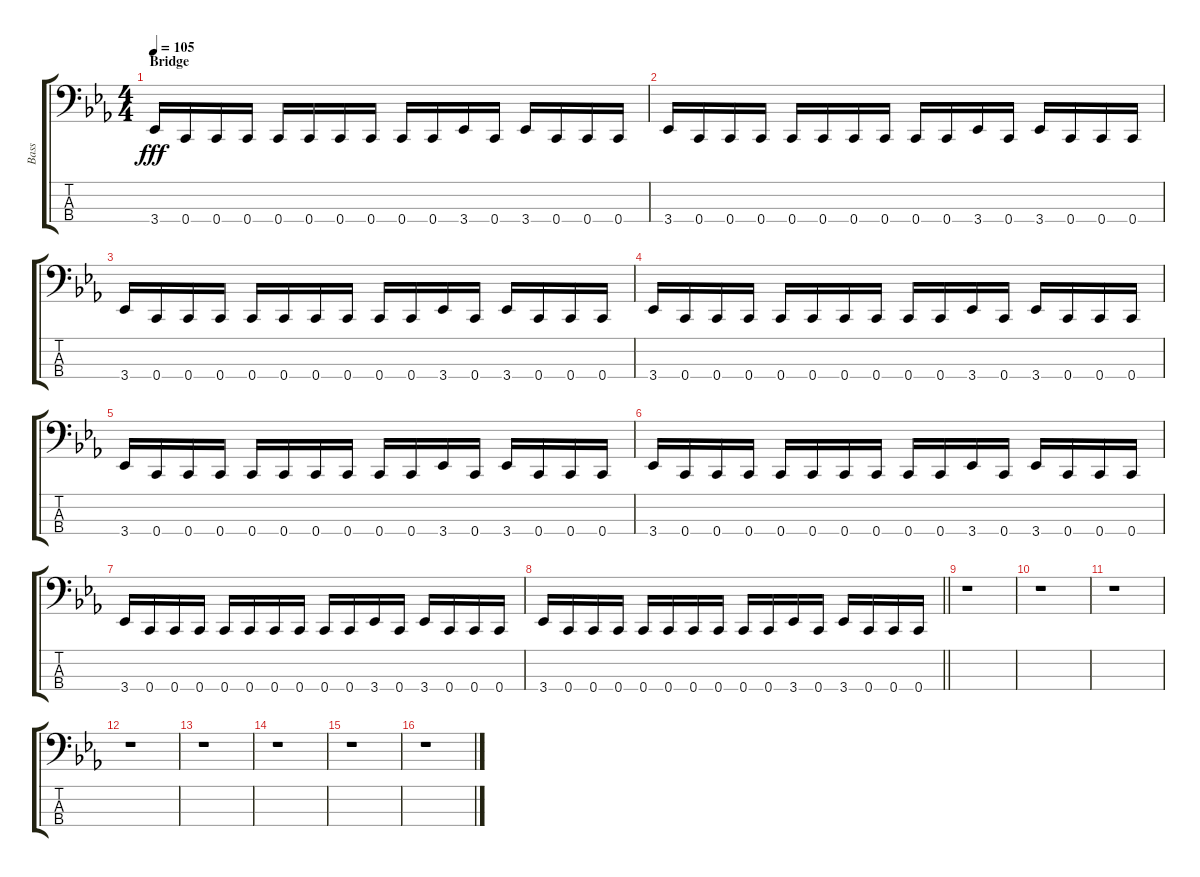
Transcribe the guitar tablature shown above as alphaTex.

\track ("Bass" "Bass") {instrument electricbassfinger}
\staff {score tabs}
\tuning (F2 C2 G1 C1) {hide}
\ts (4 4)
\section ("" "Bridge")
\tempo 105
\clef f4
\ks eb
3.4.16{dy fff} 0.4.16 0.4.16 0.4.16 0.4.16 0.4.16 0.4.16 0.4.16 0.4.16 0.4.16 3.4.16 0.4.16 3.4.16 0.4.16 0.4.16 0.4.16 |
3.4.16 0.4.16 0.4.16 0.4.16 0.4.16 0.4.16 0.4.16 0.4.16 0.4.16 0.4.16 3.4.16 0.4.16 3.4.16 0.4.16 0.4.16 0.4.16 |
3.4.16 0.4.16 0.4.16 0.4.16 0.4.16 0.4.16 0.4.16 0.4.16 0.4.16 0.4.16 3.4.16 0.4.16 3.4.16 0.4.16 0.4.16 0.4.16 |
3.4.16 0.4.16 0.4.16 0.4.16 0.4.16 0.4.16 0.4.16 0.4.16 0.4.16 0.4.16 3.4.16 0.4.16 3.4.16 0.4.16 0.4.16 0.4.16 |
3.4.16 0.4.16 0.4.16 0.4.16 0.4.16 0.4.16 0.4.16 0.4.16 0.4.16 0.4.16 3.4.16 0.4.16 3.4.16 0.4.16 0.4.16 0.4.16 |
3.4.16 0.4.16 0.4.16 0.4.16 0.4.16 0.4.16 0.4.16 0.4.16 0.4.16 0.4.16 3.4.16 0.4.16 3.4.16 0.4.16 0.4.16 0.4.16 |
3.4.16 0.4.16 0.4.16 0.4.16 0.4.16 0.4.16 0.4.16 0.4.16 0.4.16 0.4.16 3.4.16 0.4.16 3.4.16 0.4.16 0.4.16 0.4.16 |
\barLineRight lightlight
3.4.16 0.4.16 0.4.16 0.4.16 0.4.16 0.4.16 0.4.16 0.4.16 0.4.16 0.4.16 3.4.16 0.4.16 3.4.16 0.4.16 0.4.16 0.4.16 |
r.1 |
r.1 |
r.1 |
r.1 |
r.1 |
r.1 |
r.1 |
r.1
